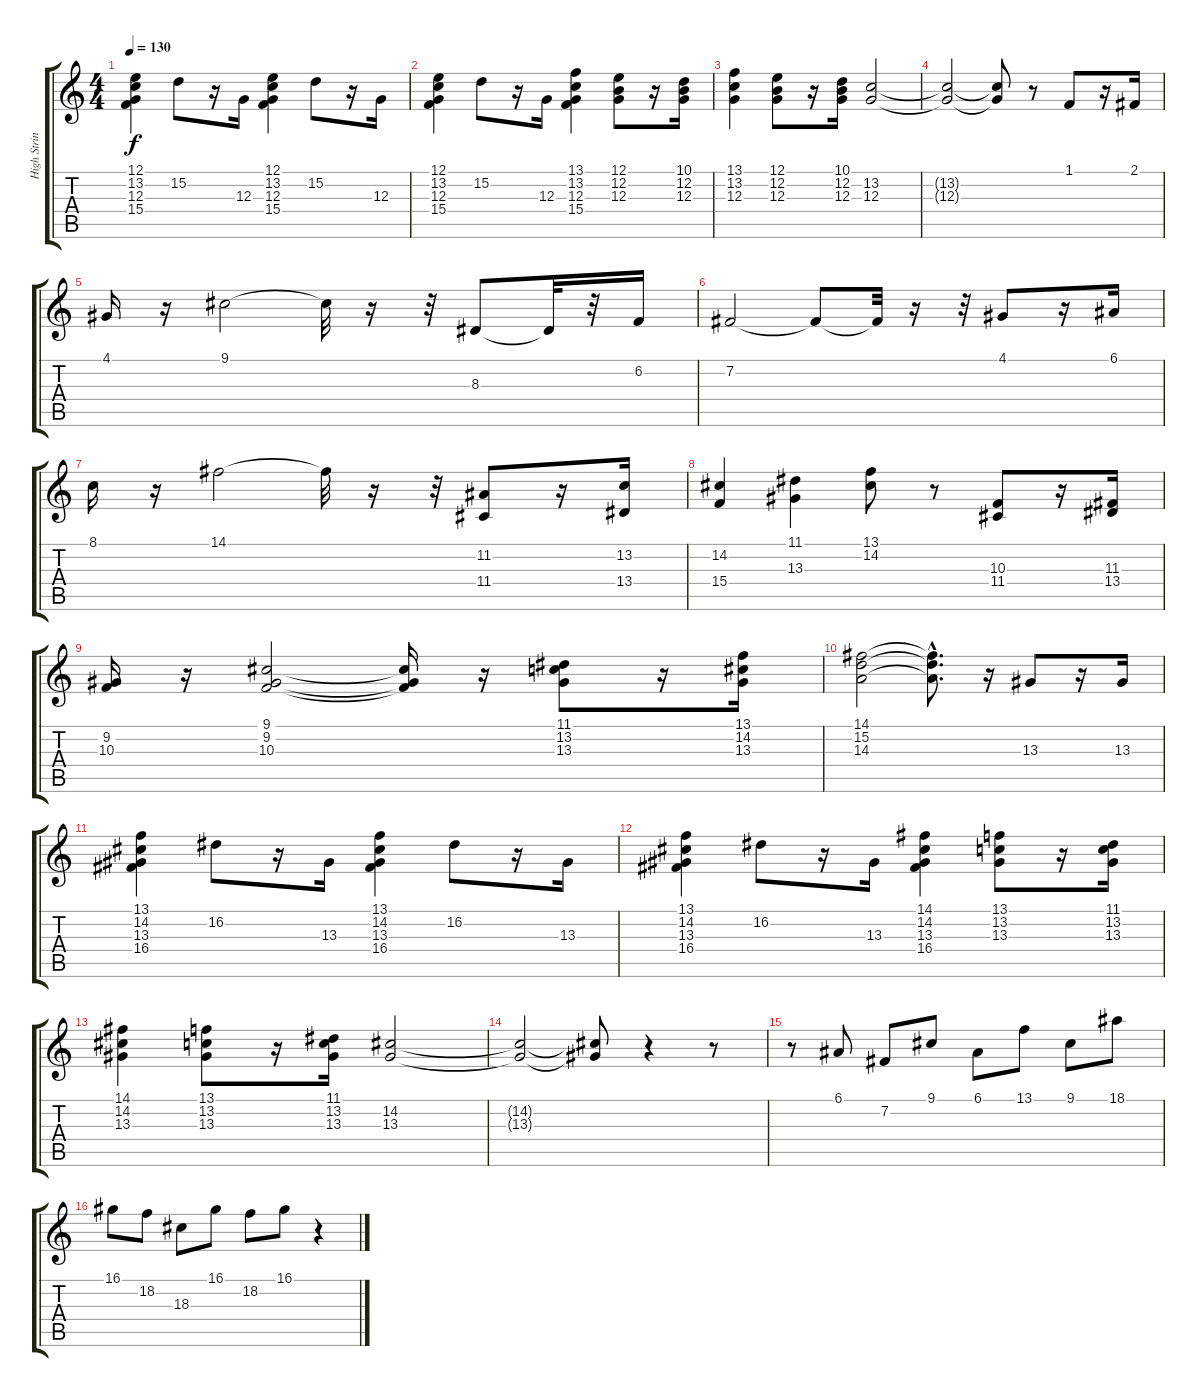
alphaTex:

\track ("High Strings" "High Strin") {instrument stringensemble1}
\staff {score tabs}
\tuning (E4 B3 G3 D3 A2 E2) {hide}
\ts (4 4)
\tempo 130
\clef g2
\ks c
(12.1 13.2 12.3 15.4).4{dy f} 15.2.8 r.16 12.3.16 (12.1 13.2 12.3 15.4).4 15.2.8 r.16 12.3.16 |
(12.1 13.2 12.3 15.4).4 15.2.8 r.16 12.3.16 (13.1 13.2 12.3 15.4).4 (12.1 12.2 12.3).8 r.16 (10.1 12.2 12.3).16 |
(13.1 13.2 12.3).4 (12.1 12.2 12.3).8 r.16 (10.1 12.2 12.3).16 (13.2 12.3).2 |
(13.2{t} 12.3{t}).2 (13.2{t} 12.3{t}).8 r.8 1.1.8 r.16 2.1.16 |
4.1.16 r.16 9.1.2 9.1{t}.32 r.16 r.32 8.3.8 8.3{t}.32 r.32 6.2.16 |
7.2.2 7.2{t}.8 7.2{t}.32 r.16 r.32 4.1.8 r.16 6.1.16 |
8.1.16 r.16 14.1.2 14.1{t}.32 r.16 r.32 (11.2 11.4).8 r.16 (13.2 13.4).16 |
(14.2 15.4).4 (11.1 13.3).4 (13.1 14.2).8 r.8 (10.3 11.4).8 r.16 (11.3 13.4).16 |
(9.2 10.3).16 r.16 (9.1 9.2 10.3).2 (9.1{t} 9.2{t} 10.3{t}).16 r.16 (11.1 13.2 13.3).8 r.16 (13.1 14.2 13.3).16 |
(14.1 15.2 14.3).2 (14.1{hac t} 15.2{hac t} 14.3{hac t}).8{d} r.16 13.3.8 r.16 13.3.16 |
(13.1 14.2 13.3 16.4).4 16.2.8 r.16 13.3.16 (13.1 14.2 13.3 16.4).4 16.2.8 r.16 13.3.16 |
(13.1 14.2 13.3 16.4).4 16.2.8 r.16 13.3.16 (14.1 14.2 13.3 16.4).4 (13.1 13.2 13.3).8 r.16 (11.1 13.2 13.3).16 |
(14.1 14.2 13.3).4 (13.1 13.2 13.3).8 r.16 (11.1 13.2 13.3).16 (14.2 13.3).2 |
(14.2{t} 13.3{t}).2 (14.2{t} 13.3{t}).8 r.4 r.8 |
r.8 6.1.8 7.2.8 9.1.8 6.1.8 13.1.8 9.1.8 18.1.8 |
16.1.8 18.2.8 18.3.8 16.1.8 18.2.8 16.1.8 r.4
